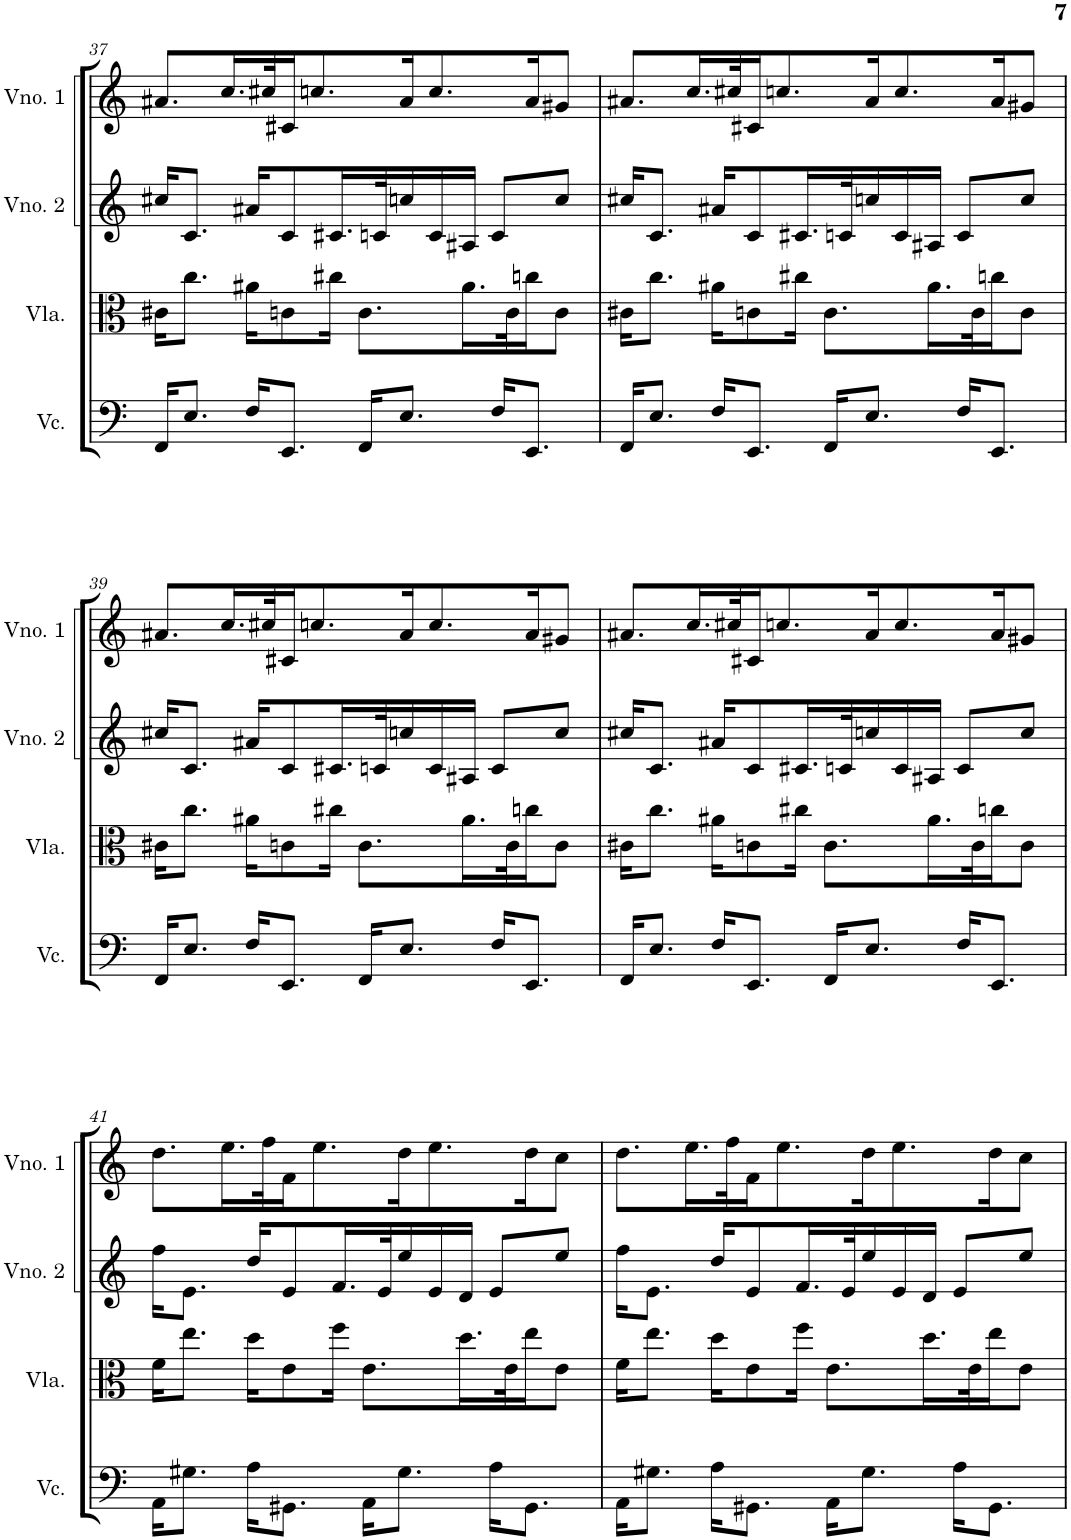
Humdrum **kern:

**kern	**kern	**kern	**kern
*part4	*part3	*part2	*part1
*staff4	*staff3	*staff2	*staff1
*I"Violoncelo	*I"Viola	*I"Violino 2	*I"Violino 1
*I'Vc.	*I'Vla.	*I'Vno. 2	*I'Vno. 1
!!LO:PB:g=z
*clefF4	*clefC3	*clefG2	*clefG2
*k[]	*k[]	*k[]	*k[]
*M4/4	*M4/4	*M4/4	*M4/4
=37	=37	=37	=37
16FF/KL	16c#X\KL	16cc#X/KL	8.a#X/L
8.E/J	8.cc\J	8.c/J	.
.	.	.	16.cc/L
16F/KL	16a#X\KL	16a#X/KL	.
.	.	.	32cc#X/K
8.EE/J	8cn\	8c/	16c#X/J
.	.	.	8.ccn/
.	16cc#X\Jk	16.c#X/L	.
16FF/KL	8.c\L	.	.
.	.	32cn/K	.
8.E/J	.	16ccn/	16a#/K
.	.	16c/	8.cc/
.	16.a#\L	16A#X/JJ	.
16F/KL	.	8c/L	.
.	32c\K	.	.
8.EE/J	16ccn\J	.	16a#/K
.	8c\J	8cc/J	8g#X/J
=38	=38	=38	=38
16FF/KL	16c#X\KL	16cc#X/KL	8.a#X/L
8.E/J	8.cc\J	8.c/J	.
.	.	.	16.cc/L
16F/KL	16a#X\KL	16a#X/KL	.
.	.	.	32cc#X/K
8.EE/J	8cn\	8c/	16c#X/J
.	.	.	8.ccn/
.	16cc#X\Jk	16.c#X/L	.
16FF/KL	8.c\L	.	.
.	.	32cn/K	.
8.E/J	.	16ccn/	16a#/K
.	.	16c/	8.cc/
.	16.a#\L	16A#X/JJ	.
16F/KL	.	8c/L	.
.	32c\K	.	.
8.EE/J	16ccn\J	.	16a#/K
.	8c\J	8cc/J	8g#X/J
!!LO:LB:g=z
=39	=39	=39	=39
16FF/KL	16c#X\KL	16cc#X/KL	8.a#X/L
8.E/J	8.cc\J	8.c/J	.
.	.	.	16.cc/L
16F/KL	16a#X\KL	16a#X/KL	.
.	.	.	32cc#X/K
8.EE/J	8cn\	8c/	16c#X/J
.	.	.	8.ccn/
.	16cc#X\Jk	16.c#X/L	.
16FF/KL	8.c\L	.	.
.	.	32cn/K	.
8.E/J	.	16ccn/	16a#/K
.	.	16c/	8.cc/
.	16.a#\L	16A#X/JJ	.
16F/KL	.	8c/L	.
.	32c\K	.	.
8.EE/J	16ccn\J	.	16a#/K
.	8c\J	8cc/J	8g#X/J
=40	=40	=40	=40
16FF/KL	16c#X\KL	16cc#X/KL	8.a#X/L
8.E/J	8.cc\J	8.c/J	.
.	.	.	16.cc/L
16F/KL	16a#X\KL	16a#X/KL	.
.	.	.	32cc#X/K
8.EE/J	8cn\	8c/	16c#X/J
.	.	.	8.ccn/
.	16cc#X\Jk	16.c#X/L	.
16FF/KL	8.c\L	.	.
.	.	32cn/K	.
8.E/J	.	16ccn/	16a#/K
.	.	16c/	8.cc/
.	16.a#\L	16A#X/JJ	.
16F/KL	.	8c/L	.
.	32c\K	.	.
8.EE/J	16ccn\J	.	16a#/K
.	8c\J	8cc/J	8g#X/J
!!LO:LB:g=z
=41	=41	=41	=41
16AA\KL	16f\KL	16ff\KL	8.dd\L
8.G#X\J	8.ee\J	8.e\J	.
.	.	.	16.ee\L
16A\KL	16dd\KL	16dd/KL	.
.	.	.	32ff\K
8.GG#X\J	8e\	8e/	16f\J
.	.	.	8.ee\
.	16ff\Jk	16.f/L	.
16AA\KL	8.e\L	.	.
.	.	32e/K	.
8.G#\J	.	16ee/	16dd\K
.	.	16e/	8.ee\
.	16.dd\L	16d/JJ	.
16A\KL	.	8e/L	.
.	32e\K	.	.
8.GG#\J	16ee\J	.	16dd\K
.	8e\J	8ee/J	8cc\J
=42	=42	=42	=42
16AA\KL	16f\KL	16ff\KL	8.dd\L
8.G#X\J	8.ee\J	8.e\J	.
.	.	.	16.ee\L
16A\KL	16dd\KL	16dd/KL	.
.	.	.	32ff\K
8.GG#X\J	8e\	8e/	16f\J
.	.	.	8.ee\
.	16ff\Jk	16.f/L	.
16AA\KL	8.e\L	.	.
.	.	32e/K	.
8.G#\J	.	16ee/	16dd\K
.	.	16e/	8.ee\
.	16.dd\L	16d/JJ	.
16A\KL	.	8e/L	.
.	32e\K	.	.
8.GG#\J	16ee\J	.	16dd\K
.	8e\J	8ee/J	8cc\J
=	=	=	=
*-	*-	*-	*-
